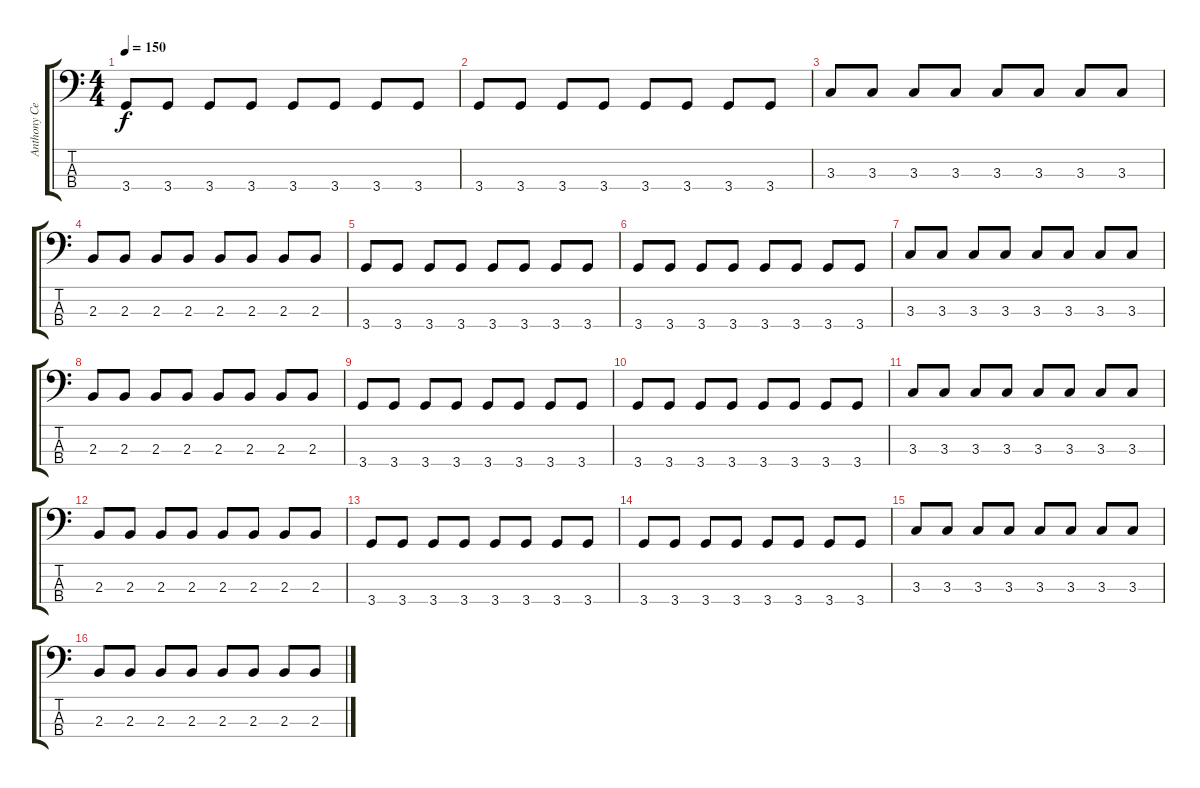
\track ("Anthony Celestino (Bass)" "Anthony Ce") {instrument electricbasspick}
\staff {score tabs}
\tuning (G2 D2 A1 E1) {hide}
\ts (4 4)
\tempo 150
\clef f4
\ks c
3.4.8{dy f} 3.4.8 3.4.8 3.4.8 3.4.8 3.4.8 3.4.8 3.4.8 |
3.4.8 3.4.8 3.4.8 3.4.8 3.4.8 3.4.8 3.4.8 3.4.8 |
3.3.8 3.3.8 3.3.8 3.3.8 3.3.8 3.3.8 3.3.8 3.3.8 |
2.3.8 2.3.8 2.3.8 2.3.8 2.3.8 2.3.8 2.3.8 2.3.8 |
3.4.8 3.4.8 3.4.8 3.4.8 3.4.8 3.4.8 3.4.8 3.4.8 |
3.4.8 3.4.8 3.4.8 3.4.8 3.4.8 3.4.8 3.4.8 3.4.8 |
3.3.8 3.3.8 3.3.8 3.3.8 3.3.8 3.3.8 3.3.8 3.3.8 |
2.3.8 2.3.8 2.3.8 2.3.8 2.3.8 2.3.8 2.3.8 2.3.8 |
3.4.8 3.4.8 3.4.8 3.4.8 3.4.8 3.4.8 3.4.8 3.4.8 |
3.4.8 3.4.8 3.4.8 3.4.8 3.4.8 3.4.8 3.4.8 3.4.8 |
3.3.8 3.3.8 3.3.8 3.3.8 3.3.8 3.3.8 3.3.8 3.3.8 |
2.3.8 2.3.8 2.3.8 2.3.8 2.3.8 2.3.8 2.3.8 2.3.8 |
3.4.8 3.4.8 3.4.8 3.4.8 3.4.8 3.4.8 3.4.8 3.4.8 |
3.4.8 3.4.8 3.4.8 3.4.8 3.4.8 3.4.8 3.4.8 3.4.8 |
3.3.8 3.3.8 3.3.8 3.3.8 3.3.8 3.3.8 3.3.8 3.3.8 |
2.3.8 2.3.8 2.3.8 2.3.8 2.3.8 2.3.8 2.3.8 2.3.8
